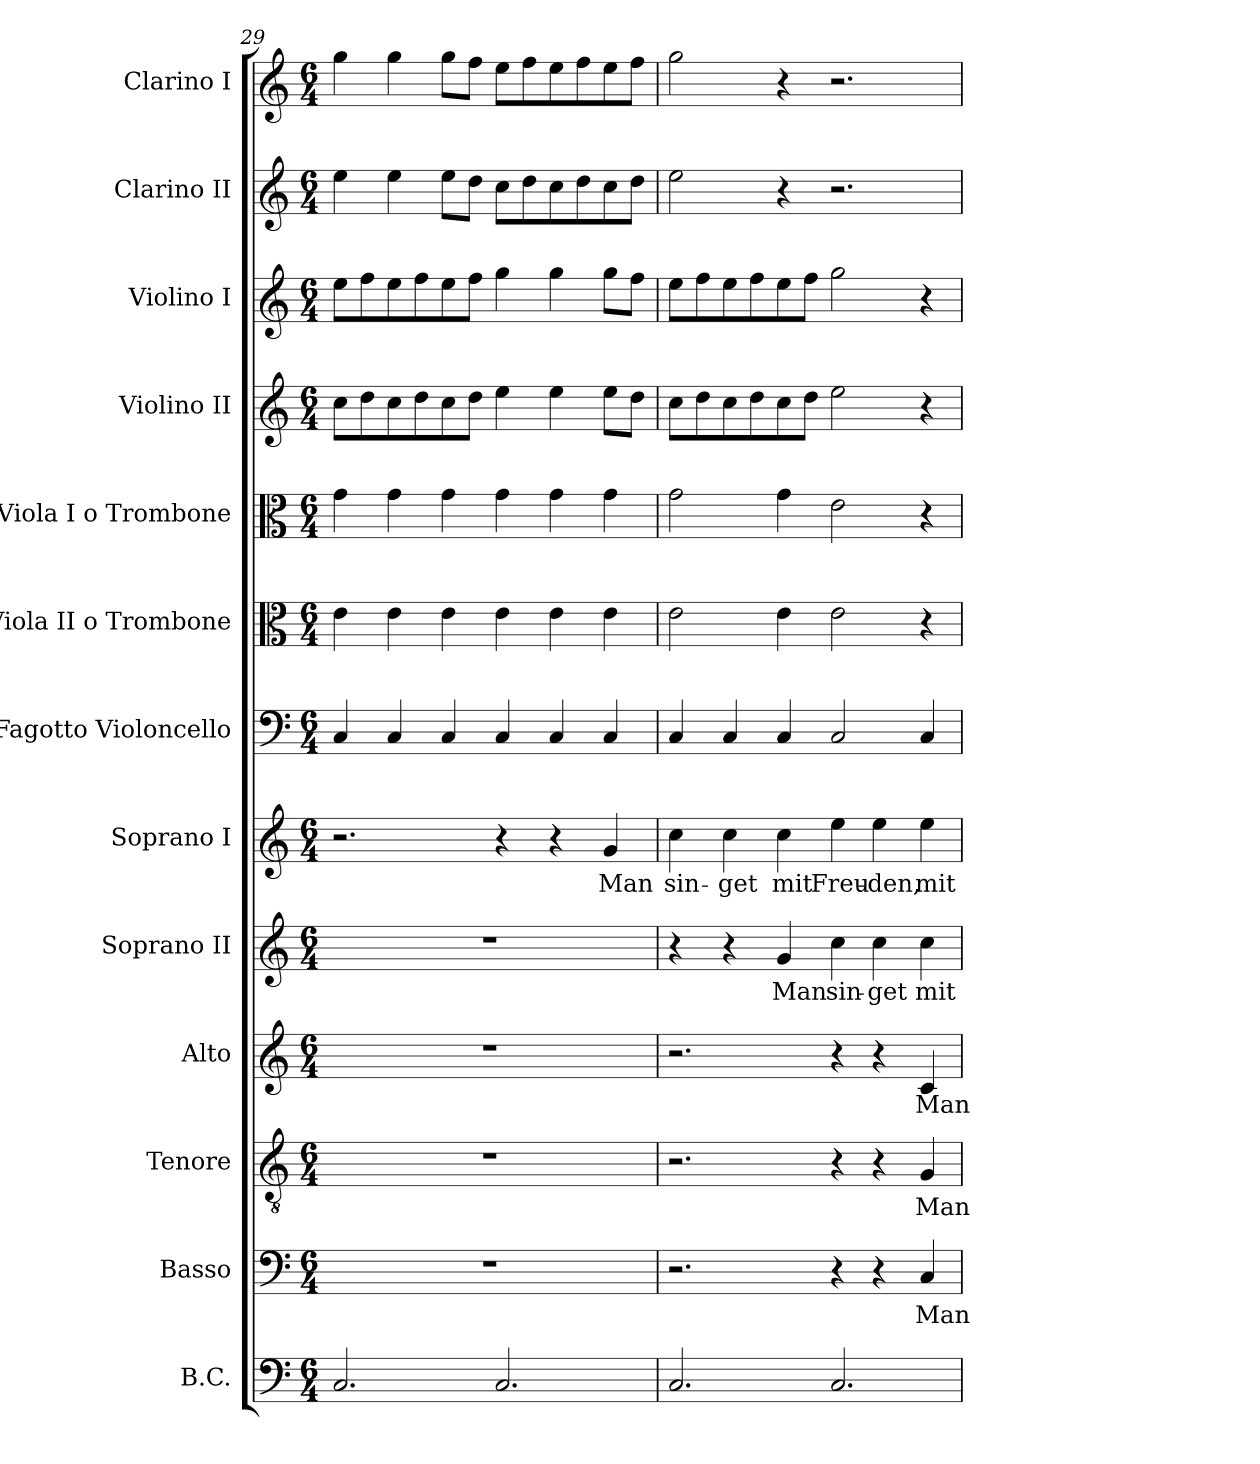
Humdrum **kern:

**kern	**kern	**text	**kern	**text	**kern	**text	**kern	**text	**kern	**text	**kern	**kern	**kern	**kern	**kern	**kern	**kern
*part13	*part12	*part12	*part11	*part11	*part10	*part10	*part9	*part9	*part8	*part8	*part7	*part6	*part5	*part4	*part3	*part2	*part1
*staff13	*staff12	*staff12	*staff11	*staff11	*staff10	*staff10	*staff9	*staff9	*staff8	*staff8	*staff7	*staff6	*staff5	*staff4	*staff3	*staff2	*staff1
*I"B.C.	*I"Basso	*	*I"Tenore	*	*I"Alto	*	*I"Soprano II	*	*I"Soprano I	*	*I"Fagotto Violoncello	*I"Viola II o Trombone	*I"Viola I o Trombone	*I"Violino II	*I"Violino I	*I"Clarino II	*I"Clarino I
*	*I'B.	*	*I'T.	*	*	*	*I'S.	*	*I'S.	*	*I'Fg.	*I'Vla.	*I'Vla.	*I'Vln. II	*I'Vln. I	*	*
*clefF4	*clefF4	*	*clefGv2	*	*clefG2	*	*clefG2	*	*clefG2	*	*clefF4	*clefC3	*clefC3	*clefG2	*clefG2	*clefG2	*clefG2
*	*	*	*ITrd7c12	*	*	*	*	*	*	*	*	*	*	*	*	*	*
*k[]	*k[]	*	*k[]	*	*k[]	*	*k[]	*	*k[]	*	*k[]	*k[]	*k[]	*k[]	*k[]	*k[]	*k[]
*C:	*C:	*	*C:	*	*C:	*	*C:	*	*C:	*	*C:	*C:	*C:	*C:	*C:	*C:	*C:
*M6/4	*M6/4	*	*M6/4	*	*M6/4	*	*M6/4	*	*M6/4	*	*M6/4	*M6/4	*M6/4	*M6/4	*M6/4	*M6/4	*M6/4
=29	=29	=29	=29	=29	=29	=29	=29	=29	=29	=29	=29	=29	=29	=29	=29	=29	=29
!	!LO:N:vis=1	!	!LO:N:vis=1	!	!LO:N:vis=1	!	!LO:N:vis=1	!	!	!	!	!	!	!	!	!	!
2.Ci/	1.r	.	1.r	.	1.r	.	1.r	.	2.r	.	4Ci/	4ei\	4gi\	8cci\L	8eei\L	4eei\	4ggi\
.	.	.	.	.	.	.	.	.	.	.	.	.	.	8ddi\	8ffi\	.	.
.	.	.	.	.	.	.	.	.	.	.	4Ci/	4ei\	4gi\	8cci\	8eei\	4eei\	4ggi\
.	.	.	.	.	.	.	.	.	.	.	.	.	.	8ddi\	8ffi\	.	.
.	.	.	.	.	.	.	.	.	.	.	4Ci/	4ei\	4gi\	8cci\	8eei\	8eei\L	8ggi\L
.	.	.	.	.	.	.	.	.	.	.	.	.	.	8ddi\J	8ffi\J	8ddi\J	8ffi\J
2.Ci/	.	.	.	.	.	.	.	.	4r	.	4Ci/	4ei\	4gi\	4eei\	4ggi\	8cci\L	8eei\L
.	.	.	.	.	.	.	.	.	.	.	.	.	.	.	.	8ddi\	8ffi\
.	.	.	.	.	.	.	.	.	4r	.	4Ci/	4ei\	4gi\	4eei\	4ggi\	8cci\	8eei\
.	.	.	.	.	.	.	.	.	.	.	.	.	.	.	.	8ddi\	8ffi\
!	!	!	!	!	!	!	!	!	!	!LO:LY:b:color=#000000	!	!	!	!	!	!	!
.	.	.	.	.	.	.	.	.	4gi/	Man	4Ci/	4ei\	4gi\	8eei\L	8ggi\L	8cci\	8eei\
.	.	.	.	.	.	.	.	.	.	.	.	.	.	8ddi\J	8ffi\J	8ddi\J	8ffi\J
=30	=30	=30	=30	=30	=30	=30	=30	=30	=30	=30	=30	=30	=30	=30	=30	=30	=30
!	!	!	!	!	!	!	!	!	!	!LO:LY:b:color=#000000	!	!	!	!	!	!	!
2.Ci/	2.r	.	2.r	.	2.r	.	4r	.	4cci\	sin-	4Ci/	2ei\	2gi\	8cci\L	8eei\L	2eei\	2ggi\
.	.	.	.	.	.	.	.	.	.	.	.	.	.	8ddi\	8ffi\	.	.
!	!	!	!	!	!	!	!	!	!	!LO:LY:b:color=#000000	!	!	!	!	!	!	!
.	.	.	.	.	.	.	4r	.	4cci\	-get	4Ci/	.	.	8cci\	8eei\	.	.
.	.	.	.	.	.	.	.	.	.	.	.	.	.	8ddi\	8ffi\	.	.
!	!	!	!	!	!	!	!	!LO:LY:b:color=#000000	!	!	!	!	!	!	!	!	!
!	!	!	!	!	!	!	!	!	!	!LO:LY:b:color=#000000	!	!	!	!	!	!	!
.	.	.	.	.	.	.	4gi/	Man	4cci\	mit	4Ci/	4ei\	4gi\	8cci\	8eei\	4r	4r
.	.	.	.	.	.	.	.	.	.	.	.	.	.	8ddi\J	8ffi\J	.	.
!	!	!	!	!	!	!	!	!LO:LY:b:color=#000000	!	!	!	!	!	!	!	!	!
!	!	!	!	!	!	!	!	!	!	!LO:LY:b:color=#000000	!	!	!	!	!	!	!
2.Ci/	4r	.	4r	.	4r	.	4cci\	sin-	4eei\	Freu-	2Ci/	2ei\	2ei\	2eei\	2ggi\	2.r	2.r
!	!	!	!	!	!	!	!	!LO:LY:b:color=#000000	!	!	!	!	!	!	!	!	!
!	!	!	!	!	!	!	!	!	!	!LO:LY:b:color=#000000	!	!	!	!	!	!	!
.	4r	.	4r	.	4r	.	4cci\	-get	4eei\	-den,	.	.	.	.	.	.	.
!	!	!LO:LY:b:color=#000000	!	!	!	!	!	!	!	!	!	!	!	!	!	!	!
!	!	!	!	!LO:LY:b:color=#000000	!	!	!	!	!	!	!	!	!	!	!	!	!
!	!	!	!	!	!	!LO:LY:b:color=#000000	!	!	!	!	!	!	!	!	!	!	!
!	!	!	!	!	!	!	!	!LO:LY:b:color=#000000	!	!	!	!	!	!	!	!	!
!	!	!	!	!	!	!	!	!	!	!LO:LY:b:color=#000000	!	!	!	!	!	!	!
.	4Ci/	Man	4GGi/	Man	4ci/	Man	4cci\	mit	4eei\	mit	4Ci/	4r	4r	4r	4r	.	.
=	=	=	=	=	=	=	=	=	=	=	=	=	=	=	=	=	=
*-	*-	*-	*-	*-	*-	*-	*-	*-	*-	*-	*-	*-	*-	*-	*-	*-	*-
